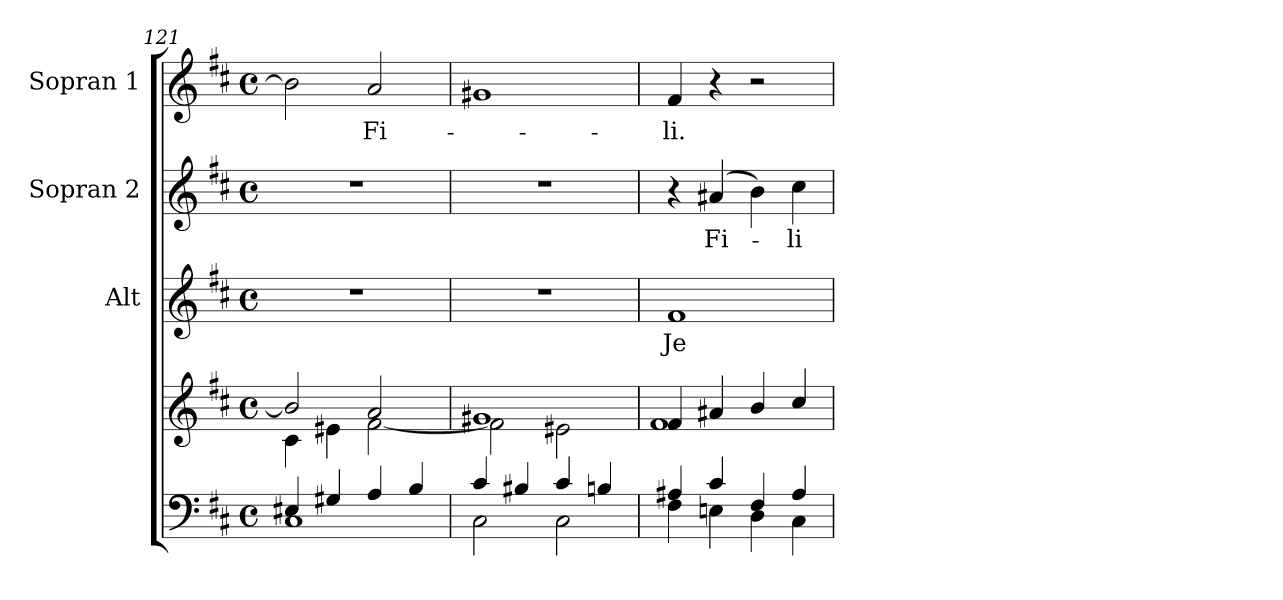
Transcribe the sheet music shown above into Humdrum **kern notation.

**kern	**kern	**kern	**text	**kern	**text	**kern	**text
*part4	*part4	*part3	*part3	*part2	*part2	*part1	*part1
*staff5	*staff4	*staff3	*staff3	*staff2	*staff2	*staff1	*staff1
*	*	*I"Alt	*	*I"Sopran 2	*	*I"Sopran 1	*
*	*	*I'A.	*	*I'S. 2	*	*I'S. 1	*
!!LO:LB:g=z
*clefF4	*clefG2	*clefG2	*	*clefG2	*	*clefG2	*
*k[f#c#]	*k[f#c#]	*k[f#c#]	*	*k[f#c#]	*	*k[f#c#]	*
*D:	*D:	*D:	*	*D:	*	*D:	*
*M4/4	*M4/4	*M4/4	*	*M4/4	*	*M4/4	*
*met(c)	*met(c)	*met(c)	*	*met(c)	*	*met(c)	*
=121	=121	=121	=121	=121	=121	=121	=121
*^	*^	*	*	*	*	*	*
4E#X/	1C#	2b/]	4c#\	1r	.	1r	.	2b\]	.
4G#X/	.	.	4e#X\	.	.	.	.	.	.
!	!	!	!	!	!	!	!	!	!LO:LY:b
4A/	.	2a/	[<2f#\	.	.	.	.	2a/	Fi-
4B/	.	.	.	.	.	.	.	.	.
=122	=122	=122	=122	=122	=122	=122	=122	=122	=122
4c#/	2C#\	1g#X	2f#\]	1r	.	1r	.	1g#X	.
4B#X/	.	.	.	.	.	.	.	.	.
4c#/	2C#\	.	2e#X\	.	.	.	.	.	.
4Bn/	.	.	.	.	.	.	.	.	.
=123	=123	=123	=123	=123	=123	=123	=123	=123	=123
!	!	!	!	!	!LO:LY:b	!	!	!	!LO:LY:b
4A#X/	4F#\	4f#/	1f#	1f#	Je-	4r	.	4f#/	-li.
!	!	!	!	!	!	!	!LO:LY:b	!	!
4c#/	4En\	4a#X/	.	.	.	(4a#X/	Fi-	4r	.
4F#/	4D\	4b/	.	.	.	4b\)	.	2r	.
!	!	!	!	!	!	!	!LO:LY:b	!	!
4A#/	4C#\	4cc#/	.	.	.	4cc#\	-li	.	.
*v	*v	*	*	*	*	*	*	*	*
*	*v	*v	*	*	*	*	*	*
=	=	=	=	=	=	=	=
*-	*-	*-	*-	*-	*-	*-	*-
